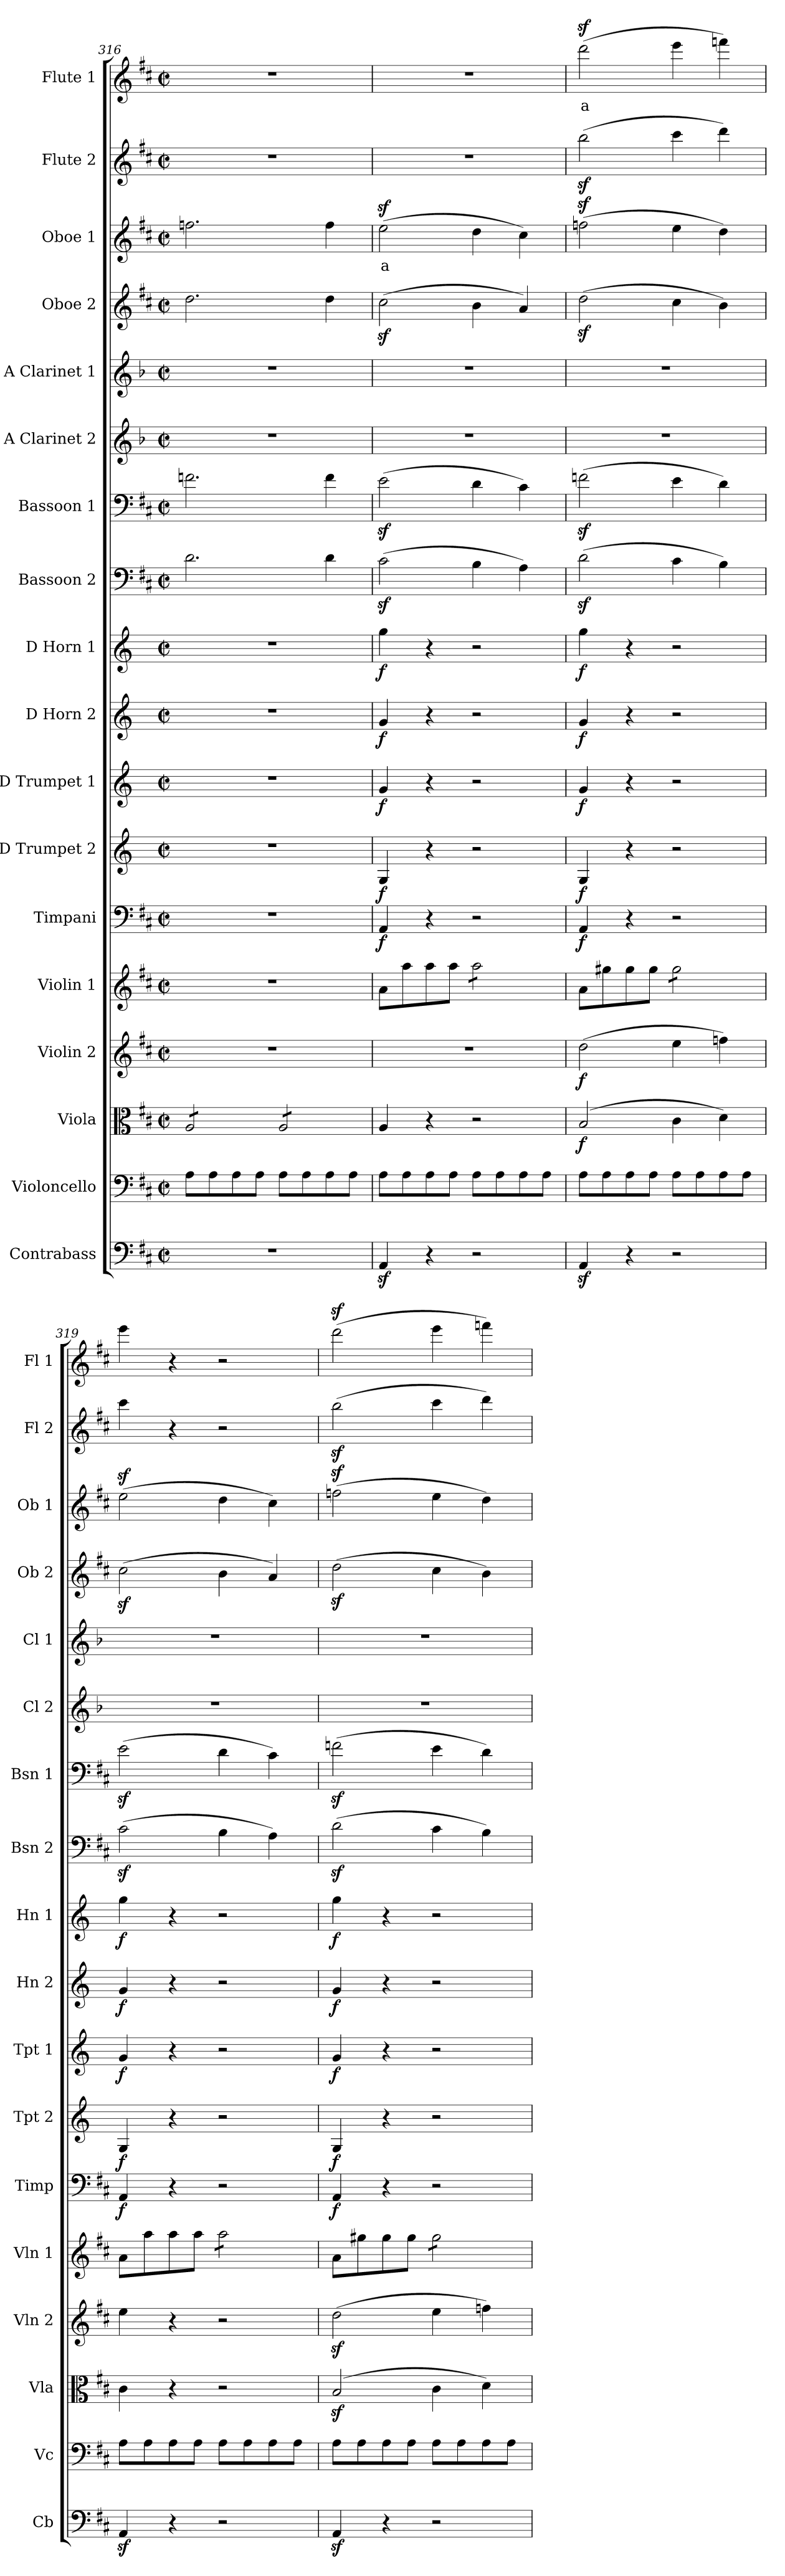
**kern	**kern	**kern	**dynam	**kern	**dynam	**kern	**kern	**dynam	**kern	**dynam	**kern	**dynam	**kern	**dynam	**kern	**dynam	**kern	**kern	**kern	**kern	**kern	**kern	**text	**kern	**kern	**text
*part18	*part17	*part16	*part16	*part15	*part15	*part14	*part13	*part13	*part12	*part12	*part11	*part11	*part10	*part10	*part9	*part9	*part8	*part7	*part6	*part5	*part4	*part3	*part3	*part2	*part1	*part1
*staff18	*staff17	*staff16	*staff16	*staff15	*staff15	*staff14	*staff13	*staff13	*staff12	*staff12	*staff11	*staff11	*staff10	*staff10	*staff9	*staff9	*staff8	*staff7	*staff6	*staff5	*staff4	*staff3	*staff3	*staff2	*staff1	*staff1
*I"Contrabass	*I"Violoncello	*I"Viola	*	*I"Violin 2	*	*I"Violin 1	*I"Timpani	*	*I"D Trumpet 2	*	*I"D Trumpet 1	*	*I"D Horn 2	*	*I"D Horn 1	*	*I"Bassoon 2	*I"Bassoon 1	*I"A Clarinet 2	*I"A Clarinet 1	*I"Oboe 2	*I"Oboe 1	*	*I"Flute 2	*I"Flute 1	*
*I'Cb	*I'Vc	*I'Vla	*	*I'Vln 2	*	*I'Vln 1	*I'Timp	*	*I'Tpt 2	*	*I'Tpt 1	*	*I'Hn 2	*	*I'Hn 1	*	*I'Bsn 2	*I'Bsn 1	*I'Cl 2	*I'Cl 1	*I'Ob 2	*I'Ob 1	*	*I'Fl 2	*I'Fl 1	*
*clefF4	*clefF4	*clefC3	*	*clefG2	*	*clefG2	*clefF4	*	*clefG2	*	*clefG2	*	*clefG2	*	*clefG2	*	*clefF4	*clefF4	*clefG2	*clefG2	*clefG2	*clefG2	*	*clefG2	*clefG2	*
*ITrd7c12	*	*	*	*	*	*	*	*	*ITrd-1c-2	*	*ITrd-1c-2	*	*ITrd6c10	*	*ITrd6c10	*	*	*	*ITrd2c3	*ITrd2c3	*	*	*	*	*	*
*k[f#c#]	*k[f#c#]	*k[f#c#]	*	*k[f#c#]	*	*k[f#c#]	*k[f#c#]	*	*k[f#c#]	*	*k[f#c#]	*	*k[f#c#]	*	*k[f#c#]	*	*k[f#c#]	*k[f#c#]	*k[f#c#]	*k[f#c#]	*k[f#c#]	*k[f#c#]	*	*k[f#c#]	*k[f#c#]	*
*M2/2	*M2/2	*M2/2	*	*M2/2	*	*M2/2	*M2/2	*	*M2/2	*	*M2/2	*	*M2/2	*	*M2/2	*	*M2/2	*M2/2	*M2/2	*M2/2	*M2/2	*M2/2	*	*M2/2	*M2/2	*
*met(c|)	*met(c|)	*met(c|)	*	*met(c|)	*	*met(c|)	*met(c|)	*	*met(c|)	*	*met(c|)	*	*met(c|)	*	*met(c|)	*	*met(c|)	*met(c|)	*met(c|)	*met(c|)	*met(c|)	*met(c|)	*	*met(c|)	*met(c|)	*
=316	=316	=316	=316	=316	=316	=316	=316	=316	=316	=316	=316	=316	=316	=316	=316	=316	=316	=316	=316	=316	=316	=316	=316	=316	=316	=316
*	*	*tremolo	*	*	*	*	*	*	*	*	*	*	*	*	*	*	*	*	*	*	*	*	*	*	*	*
1r	8A\L	8A/L	.	1r	.	1r	1r	.	1r	.	1r	.	1r	.	1r	.	2.d\	2.fn\	1r	1r	2.dd\	2.ffn\	.	1r	1r	.
.	8A\	8A/	.	.	.	.	.	.	.	.	.	.	.	.	.	.	.	.	.	.	.	.	.	.	.	.
.	8A\	8A/	.	.	.	.	.	.	.	.	.	.	.	.	.	.	.	.	.	.	.	.	.	.	.	.
.	8A\J	8A/J	.	.	.	.	.	.	.	.	.	.	.	.	.	.	.	.	.	.	.	.	.	.	.	.
.	8A\L	8A/L	.	.	.	.	.	.	.	.	.	.	.	.	.	.	.	.	.	.	.	.	.	.	.	.
.	8A\	8A/	.	.	.	.	.	.	.	.	.	.	.	.	.	.	.	.	.	.	.	.	.	.	.	.
.	8A\	8A/	.	.	.	.	.	.	.	.	.	.	.	.	.	.	4d\	4f\	.	.	4dd\	4ff\	.	.	.	.
.	8A\J	8A/J	.	.	.	.	.	.	.	.	.	.	.	.	.	.	.	.	.	.	.	.	.	.	.	.
*	*	*Xtremolo	*	*	*	*	*	*	*	*	*	*	*	*	*	*	*	*	*	*	*	*	*	*	*	*
!!LO:PB:g=z
=317	=317	=317	=317	=317	=317	=317	=317	=317	=317	=317	=317	=317	=317	=317	=317	=317	=317	=317	=317	=317	=317	=317	=317	=317	=317	=317
!	!	!	!	!	!	!	!	!LO:DY:b	!	!LO:DY:b	!	!LO:DY:b	!	!LO:DY:b	!	!LO:DY:b	!	!	!	!	!	!	!LO:LY:b:color=#FF0000	!	!	!
4AAAz</	8A\L	4A/	.	1r	.	8a\L	4AA/	f	4A/	f	4a/	f	4A/	f	4a\	f	(2c#z<\	(2ez<\	1r	1r	(2cc#z<\	(2eez<\	a	1r	1r	.
.	8A\	.	.	.	.	8aa\	.	.	.	.	.	.	.	.	.	.	.	.	.	.	.	.	.	.	.	.
4r	8A\	4r	.	.	.	8aa\	4r	.	4r	.	4r	.	4r	.	4r	.	.	.	.	.	.	.	.	.	.	.
.	8A\J	.	.	.	.	8aa\J	.	.	.	.	.	.	.	.	.	.	.	.	.	.	.	.	.	.	.	.
*	*	*	*	*	*	*tremolo	*	*	*	*	*	*	*	*	*	*	*	*	*	*	*	*	*	*	*	*
2r	8A\L	2r	.	.	.	8aa\L	2r	.	2r	.	2r	.	2r	.	2r	.	4B\	4d\	.	.	4b\	4dd\	.	.	.	.
.	8A\	.	.	.	.	8aa\	.	.	.	.	.	.	.	.	.	.	.	.	.	.	.	.	.	.	.	.
.	8A\	.	.	.	.	8aa\	.	.	.	.	.	.	.	.	.	.	4A\)	4c#\)	.	.	4a/)	4cc#\)	.	.	.	.
.	8A\J	.	.	.	.	8aa\J	.	.	.	.	.	.	.	.	.	.	.	.	.	.	.	.	.	.	.	.
*	*	*	*	*	*	*Xtremolo	*	*	*	*	*	*	*	*	*	*	*	*	*	*	*	*	*	*	*	*
=318	=318	=318	=318	=318	=318	=318	=318	=318	=318	=318	=318	=318	=318	=318	=318	=318	=318	=318	=318	=318	=318	=318	=318	=318	=318	=318
!	!	!	!LO:DY:b	!	!LO:DY:b	!	!	!LO:DY:b	!	!LO:DY:b	!	!LO:DY:b	!	!LO:DY:b	!	!LO:DY:b	!	!	!	!	!	!	!	!	!	!LO:LY:b:color=#FF0000
4AAAz</	8A\L	(2B/	f	(2dd\	f	8a\L	4AA/	f	4A/	f	4a/	f	4A/	f	4a\	f	(2dz<\	(2fnz<\	1r	1r	(2ddz<\	(2ffnz<\	.	(2bbz<\	(2dddz<\	a
.	8A\	.	.	.	.	8gg#X\	.	.	.	.	.	.	.	.	.	.	.	.	.	.	.	.	.	.	.	.
4r	8A\	.	.	.	.	8gg#\	4r	.	4r	.	4r	.	4r	.	4r	.	.	.	.	.	.	.	.	.	.	.
.	8A\J	.	.	.	.	8gg#\J	.	.	.	.	.	.	.	.	.	.	.	.	.	.	.	.	.	.	.	.
*	*	*	*	*	*	*tremolo	*	*	*	*	*	*	*	*	*	*	*	*	*	*	*	*	*	*	*	*
2r	8A\L	4c#\	.	4ee\	.	8gg#\L	2r	.	2r	.	2r	.	2r	.	2r	.	4c#\	4e\	.	.	4cc#\	4ee\	.	4ccc#\	4eee\	.
.	8A\	.	.	.	.	8gg#\	.	.	.	.	.	.	.	.	.	.	.	.	.	.	.	.	.	.	.	.
.	8A\	4d\)	.	4ffn\)	.	8gg#\	.	.	.	.	.	.	.	.	.	.	4B\)	4d\)	.	.	4b\)	4dd\)	.	4ddd\)	4fffn\)	.
.	8A\J	.	.	.	.	8gg#\J	.	.	.	.	.	.	.	.	.	.	.	.	.	.	.	.	.	.	.	.
*	*	*	*	*	*	*Xtremolo	*	*	*	*	*	*	*	*	*	*	*	*	*	*	*	*	*	*	*	*
=319	=319	=319	=319	=319	=319	=319	=319	=319	=319	=319	=319	=319	=319	=319	=319	=319	=319	=319	=319	=319	=319	=319	=319	=319	=319	=319
!	!	!	!	!	!	!	!	!LO:DY:b	!	!LO:DY:b	!	!LO:DY:b	!	!LO:DY:b	!	!LO:DY:b	!	!	!	!	!	!	!	!	!	!
4AAAz</	8A\L	4c#\	.	4ee\	.	8a\L	4AA/	f	4A/	f	4a/	f	4A/	f	4a\	f	(2c#z<\	(2ez<\	1r	1r	(2cc#z<\	(2eez<\	.	4ccc#\	4eee\	.
.	8A\	.	.	.	.	8aa\	.	.	.	.	.	.	.	.	.	.	.	.	.	.	.	.	.	.	.	.
4r	8A\	4r	.	4r	.	8aa\	4r	.	4r	.	4r	.	4r	.	4r	.	.	.	.	.	.	.	.	4r	4r	.
.	8A\J	.	.	.	.	8aa\J	.	.	.	.	.	.	.	.	.	.	.	.	.	.	.	.	.	.	.	.
*	*	*	*	*	*	*tremolo	*	*	*	*	*	*	*	*	*	*	*	*	*	*	*	*	*	*	*	*
2r	8A\L	2r	.	2r	.	8aa\L	2r	.	2r	.	2r	.	2r	.	2r	.	4B\	4d\	.	.	4b\	4dd\	.	2r	2r	.
.	8A\	.	.	.	.	8aa\	.	.	.	.	.	.	.	.	.	.	.	.	.	.	.	.	.	.	.	.
.	8A\	.	.	.	.	8aa\	.	.	.	.	.	.	.	.	.	.	4A\)	4c#\)	.	.	4a/)	4cc#\)	.	.	.	.
.	8A\J	.	.	.	.	8aa\J	.	.	.	.	.	.	.	.	.	.	.	.	.	.	.	.	.	.	.	.
*	*	*	*	*	*	*Xtremolo	*	*	*	*	*	*	*	*	*	*	*	*	*	*	*	*	*	*	*	*
=320	=320	=320	=320	=320	=320	=320	=320	=320	=320	=320	=320	=320	=320	=320	=320	=320	=320	=320	=320	=320	=320	=320	=320	=320	=320	=320
!	!	!	!	!	!	!	!	!LO:DY:b	!	!LO:DY:b	!	!LO:DY:b	!	!LO:DY:b	!	!LO:DY:b	!	!	!	!	!	!	!	!	!	!
4AAAz</	8A\L	(2Bz</	.	(2ddz<\	.	8a\L	4AA/	f	4A/	f	4a/	f	4A/	f	4a\	f	(2dz<\	(2fnz<\	1r	1r	(2ddz<\	(2ffnz<\	.	(2bbz<\	(2dddz<\	.
.	8A\	.	.	.	.	8gg#X\	.	.	.	.	.	.	.	.	.	.	.	.	.	.	.	.	.	.	.	.
4r	8A\	.	.	.	.	8gg#\	4r	.	4r	.	4r	.	4r	.	4r	.	.	.	.	.	.	.	.	.	.	.
.	8A\J	.	.	.	.	8gg#\J	.	.	.	.	.	.	.	.	.	.	.	.	.	.	.	.	.	.	.	.
*	*	*	*	*	*	*tremolo	*	*	*	*	*	*	*	*	*	*	*	*	*	*	*	*	*	*	*	*
2r	8A\L	4c#\	.	4ee\	.	8gg#\L	2r	.	2r	.	2r	.	2r	.	2r	.	4c#\	4e\	.	.	4cc#\	4ee\	.	4ccc#\	4eee\	.
.	8A\	.	.	.	.	8gg#\	.	.	.	.	.	.	.	.	.	.	.	.	.	.	.	.	.	.	.	.
.	8A\	4d\)	.	4ffn\)	.	8gg#\	.	.	.	.	.	.	.	.	.	.	4B\)	4d\)	.	.	4b\)	4dd\)	.	4ddd\)	4fffn\)	.
.	8A\J	.	.	.	.	8gg#\J	.	.	.	.	.	.	.	.	.	.	.	.	.	.	.	.	.	.	.	.
*	*	*	*	*	*	*Xtremolo	*	*	*	*	*	*	*	*	*	*	*	*	*	*	*	*	*	*	*	*
=	=	=	=	=	=	=	=	=	=	=	=	=	=	=	=	=	=	=	=	=	=	=	=	=	=	=
*-	*-	*-	*-	*-	*-	*-	*-	*-	*-	*-	*-	*-	*-	*-	*-	*-	*-	*-	*-	*-	*-	*-	*-	*-	*-	*-
